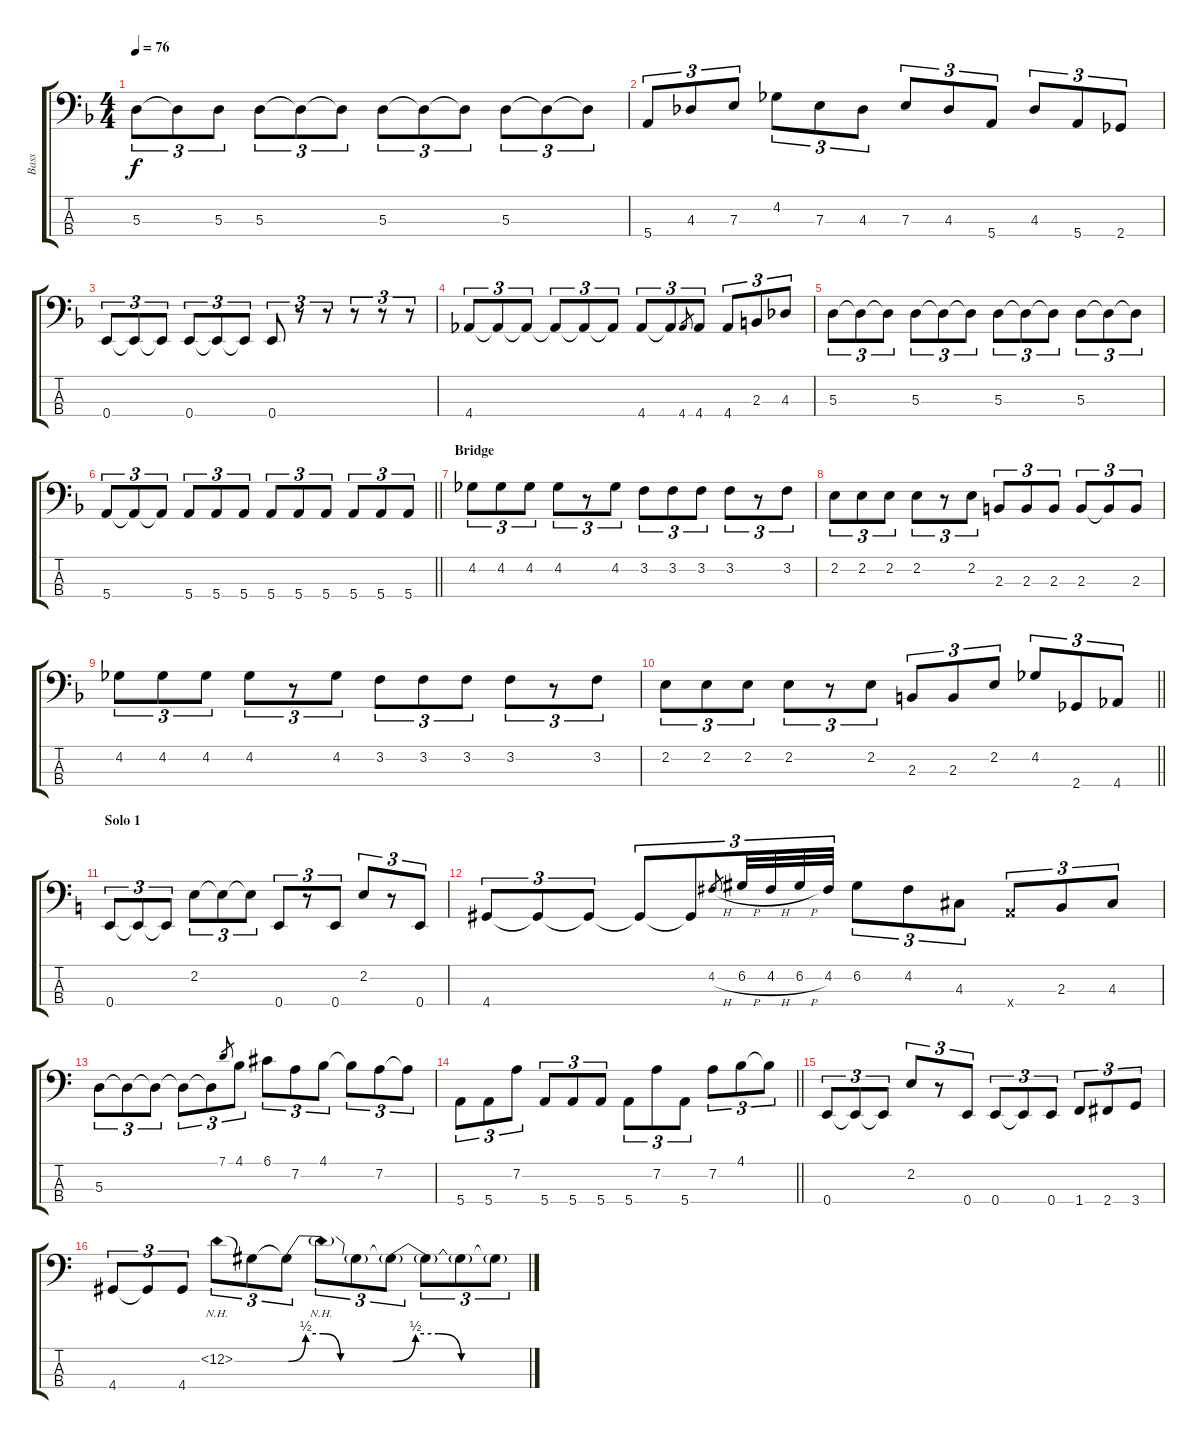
\track ("Bass" "Bass") {instrument electricbassfinger}
\staff {score tabs}
\tuning (G2 D2 A1 E1) {hide}
\ts (4 4)
\tempo 76
\clef f4
\ks f
5.3.8{tu (3 2) dy f} 5.3{t}.8{tu (3 2)} 5.3.8{tu (3 2)} 5.3.8{tu (3 2)} 5.3{t}.8{tu (3 2)} 5.3{t}.8{tu (3 2)} 5.3.8{tu (3 2)} 5.3{t}.8{tu (3 2)} 5.3{t}.8{tu (3 2)} 5.3.8{tu (3 2)} 5.3{t}.8{tu (3 2)} 5.3{t}.8{tu (3 2)} |
5.4.8{tu (3 2)} 4.3.8{tu (3 2)} 7.3.8{tu (3 2)} 4.2.8{tu (3 2)} 7.3.8{tu (3 2)} 4.3.8{tu (3 2)} 7.3.8{tu (3 2)} 4.3.8{tu (3 2)} 5.4.8{tu (3 2)} 4.3.8{tu (3 2)} 5.4.8{tu (3 2)} 2.4.8{tu (3 2)} |
0.4.8{tu (3 2)} 0.4{t}.8{tu (3 2)} 0.4{t}.8{tu (3 2)} 0.4.8{tu (3 2)} 0.4{t}.8{tu (3 2)} 0.4{t}.8{tu (3 2)} 0.4.8{tu (3 2)} r.8{tu (3 2)} r.8{tu (3 2)} r.8{tu (3 2)} r.8{tu (3 2)} r.8{tu (3 2)} |
4.4.8{tu (3 2)} 4.4{t}.8{tu (3 2)} 4.4{t}.8{tu (3 2)} 4.4{t}.8{tu (3 2)} 4.4{t}.8{tu (3 2)} 4.4{t}.8{tu (3 2)} 4.4.8{tu (3 2)} 4.4{t}.8{tu (3 2)} 4.4.8{gr} 4.4.8{tu (3 2)} 4.4.8{tu (3 2)} 2.3.8{tu (3 2)} 4.3.8{tu (3 2)} |
5.3.8{tu (3 2)} 5.3{t}.8{tu (3 2)} 5.3{t}.8{tu (3 2)} 5.3.8{tu (3 2)} 5.3{t}.8{tu (3 2)} 5.3{t}.8{tu (3 2)} 5.3.8{tu (3 2)} 5.3{t}.8{tu (3 2)} 5.3{t}.8{tu (3 2)} 5.3.8{tu (3 2)} 5.3{t}.8{tu (3 2)} 5.3{t}.8{tu (3 2)} |
\barLineRight lightlight
5.4.8{tu (3 2)} 5.4{t}.8{tu (3 2)} 5.4{t}.8{tu (3 2)} 5.4.8{tu (3 2)} 5.4.8{tu (3 2)} 5.4.8{tu (3 2)} 5.4.8{tu (3 2)} 5.4.8{tu (3 2)} 5.4.8{tu (3 2)} 5.4.8{tu (3 2)} 5.4.8{tu (3 2)} 5.4.8{tu (3 2)} |
\section ("" "Bridge")
4.2.8{tu (3 2)} 4.2.8{tu (3 2)} 4.2.8{tu (3 2)} 4.2.8{tu (3 2)} r.8{tu (3 2)} 4.2.8{tu (3 2)} 3.2.8{tu (3 2)} 3.2.8{tu (3 2)} 3.2.8{tu (3 2)} 3.2.8{tu (3 2)} r.8{tu (3 2)} 3.2.8{tu (3 2)} |
2.2.8{tu (3 2)} 2.2.8{tu (3 2)} 2.2.8{tu (3 2)} 2.2.8{tu (3 2)} r.8{tu (3 2)} 2.2.8{tu (3 2)} 2.3.8{tu (3 2)} 2.3.8{tu (3 2)} 2.3.8{tu (3 2)} 2.3.8{tu (3 2)} 2.3{t}.8{tu (3 2)} 2.3.8{tu (3 2)} |
4.2.8{tu (3 2)} 4.2.8{tu (3 2)} 4.2.8{tu (3 2)} 4.2.8{tu (3 2)} r.8{tu (3 2)} 4.2.8{tu (3 2)} 3.2.8{tu (3 2)} 3.2.8{tu (3 2)} 3.2.8{tu (3 2)} 3.2.8{tu (3 2)} r.8{tu (3 2)} 3.2.8{tu (3 2)} |
\barLineRight lightlight
2.2.8{tu (3 2)} 2.2.8{tu (3 2)} 2.2.8{tu (3 2)} 2.2.8{tu (3 2)} r.8{tu (3 2)} 2.2.8{tu (3 2)} 2.3.8{tu (3 2)} 2.3.8{tu (3 2)} 2.2.8{tu (3 2)} 4.2.8{tu (3 2)} 2.4.8{tu (3 2)} 4.4.8{tu (3 2)} |
\section ("" "Solo 1")
\ks c
0.4.8{tu (3 2)} 0.4{t}.8{tu (3 2)} 0.4{t}.8{tu (3 2)} 2.2.8{tu (3 2)} 2.2{t}.8{tu (3 2)} 2.2{t}.8{tu (3 2)} 0.4.8{tu (3 2)} r.8{tu (3 2)} 0.4.8{tu (3 2)} 2.2.8{tu (3 2)} r.8{tu (3 2)} 0.4.8{tu (3 2)} |
4.4.8{tu (3 2)} 4.4{t}.8{tu (3 2)} 4.4{t}.8{tu (3 2)} 4.4{t}.8{tu (3 2)} 4.4{t}.8{tu (3 2)} 4.2{h}.8{gr} 6.2{h}.32{tu (3 2)} 4.2{h}.32{tu (3 2)} 6.2{h}.32{tu (3 2)} 4.2.32{tu (3 2)} 6.2.8{tu (3 2)} 4.2.8{tu (3 2)} 4.3.8{tu (3 2)} 5.4{x}.8{tu (3 2)} 2.3.8{tu (3 2)} 4.3.8{tu (3 2)} |
5.3.8{tu (3 2)} 5.3{t}.8{tu (3 2)} 5.3{t}.8{tu (3 2)} 5.3{t}.8{tu (3 2)} 5.3{t}.8{tu (3 2)} 7.1.8{gr} 4.1.8{tu (3 2)} 6.1.8{tu (3 2)} 7.2.8{tu (3 2)} 4.1.8{tu (3 2)} 4.1{t}.8{tu (3 2)} 7.2.8{tu (3 2)} 7.2{t}.8{tu (3 2)} |
\barLineRight lightlight
5.4.8{tu (3 2)} 5.4.8{tu (3 2)} 7.2.8{tu (3 2)} 5.4.8{tu (3 2)} 5.4.8{tu (3 2)} 5.4.8{tu (3 2)} 5.4.8{tu (3 2)} 7.2.8{tu (3 2)} 5.4.8{tu (3 2)} 7.2.8{tu (3 2)} 4.1.8{tu (3 2)} 4.1{t}.8{tu (3 2)} |
0.4.8{tu (3 2)} 0.4{t}.8{tu (3 2)} 0.4{t}.8{tu (3 2)} 2.2.8{tu (3 2)} r.8{tu (3 2)} 0.4.8{tu (3 2)} 0.4.8{tu (3 2)} 0.4{t}.8{tu (3 2)} 0.4.8{tu (3 2)} 1.4.8{tu (3 2)} 2.4.8{tu (3 2)} 3.4.8{tu (3 2)} |
4.4.8{tu (3 2)} 4.4{t}.8{tu (3 2)} 4.4.8{tu (3 2)} 6.2{nh}.8{tu (3 2)} 6.2{t}.8{tu (3 2)} 6.2{be (custom 0 0 10 2 20 2 30 0 60 0) t}.8{tu (3 2)} 6.2{nh t}.8{tu (3 2)} 6.2{t}.8{tu (3 2)} 6.2{be (custom 0 0 10 2 20 2 30 0 60 0) t}.8{tu (3 2)} 6.2{t}.8{tu (3 2)} 6.2{t}.8{tu (3 2)} 6.2{t}.8{tu (3 2)}
